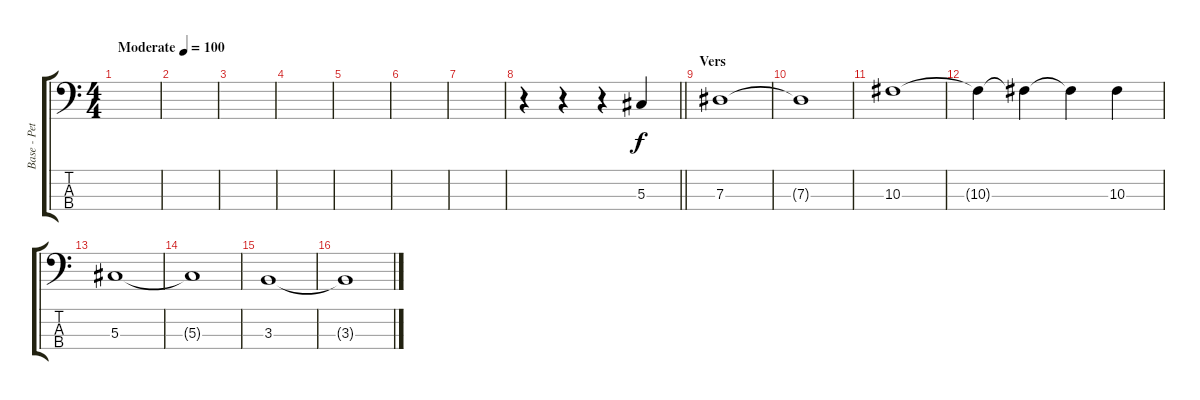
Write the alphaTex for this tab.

\track ("Base - Peter London" "Base - Pet") {instrument electricbasspick}
\staff {score tabs}
\tuning (Gb2 Db2 Ab1 Eb1) {hide}
\ts (4 4)
\tempo (100 "Moderate")
\clef f4
\ks c
|
|
|
|
|
|
|
\barLineRight lightlight
r.4 r.4 r.4 5.3.4 |
\section ("" "Vers")
7.3.1 |
7.3{t}.1 |
10.3.1 |
10.3{t}.4 10.3{t}.4 10.3{t}.4 10.3.4 |
5.3.1 |
5.3{t}.1 |
3.3.1 |
3.3{t}.1
